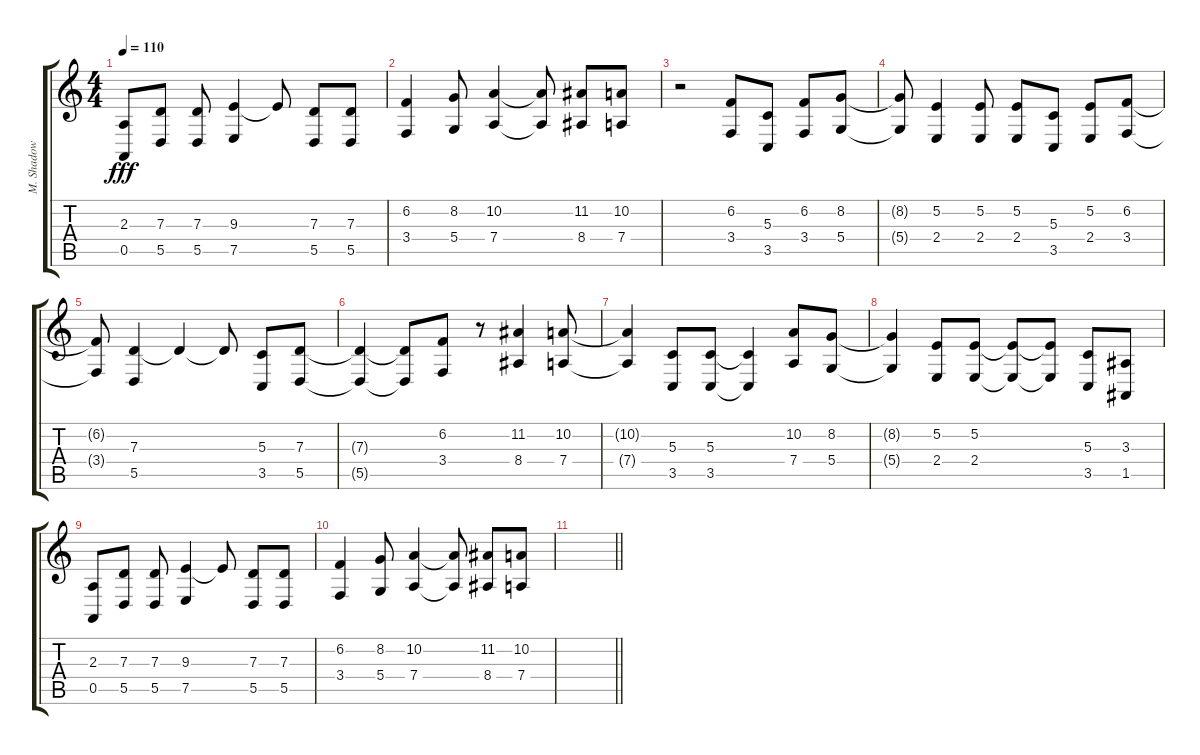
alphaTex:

\track (" M. Shadows " " M. Shadow") {instrument fiddle}
\staff {score tabs}
\tuning (E4 B3 G3 D3 A2 D2) {hide}
\ts (4 4)
\tempo 110
\clef g2
\ks c
(2.3 0.5).8{dy fff} (7.3 5.5).8 (7.3 5.5).8 (9.3 7.5).4 9.3{t}.8 (7.3 5.5).8 (7.3 5.5).8 |
(6.2 3.4).4 (8.2 5.4).8 (10.2 7.4).4 (10.2{t} 7.4{t}).8 (11.2 8.4).8 (10.2 7.4).8 |
r.2 (6.2 3.4).8 (5.3 3.5).8 (6.2 3.4).8 (8.2 5.4).8 |
(8.2{t} 5.4{t}).8 (5.2 2.4).4 (5.2 2.4).8 (5.2 2.4).8 (5.3 3.5).8 (5.2 2.4).8 (6.2 3.4).8 |
(6.2{t} 3.4{t}).8 (7.3 5.5).4 7.3{t}.4 7.3{t}.8 (5.3 3.5).8 (7.3 5.5).8 |
(7.3{t} 5.5{t}).4 (7.3{t} 5.5{t}).8 (6.2 3.4).8 r.8 (11.2 8.4).4 (10.2 7.4).8 |
(10.2{t} 7.4{t}).4 (5.3 3.5).8 (5.3 3.5).8 (5.3{t} 3.5{t}).4 (10.2 7.4).8 (8.2 5.4).8 |
(8.2{t} 5.4{t}).4 (5.2 2.4).8 (5.2 2.4).8 (5.2{t} 2.4{t}).8 (5.2{t} 2.4{t}).8 (5.3 3.5).8 (3.3 1.5).8 |
(2.3 0.5).8 (7.3 5.5).8 (7.3 5.5).8 (9.3 7.5).4 9.3{t}.8 (7.3 5.5).8 (7.3 5.5).8 |
(6.2 3.4).4 (8.2 5.4).8 (10.2 7.4).4 (10.2{t} 7.4{t}).8 (11.2 8.4).8 (10.2 7.4).8 |
\barLineRight lightlight
